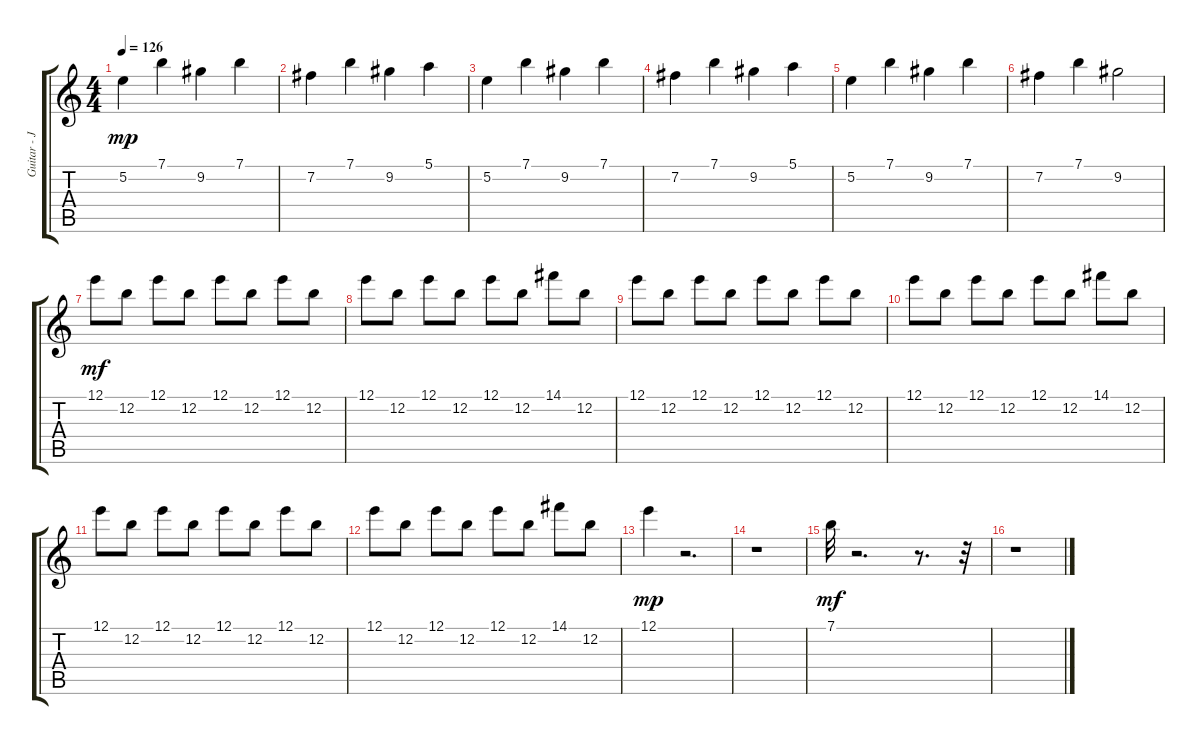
\track ("Guitar - Jack" "Guitar - J") {instrument distortionguitar}
\staff {score tabs}
\tuning (E4 B3 G3 D3 A2 E2) {hide}
\ts (4 4)
\tempo 126
\clef g2
\ks c
5.2.4{dy mp} 7.1.4 9.2.4 7.1.4 |
7.2.4 7.1.4 9.2.4 5.1.4 |
5.2.4 7.1.4 9.2.4 7.1.4 |
7.2.4 7.1.4 9.2.4 5.1.4 |
5.2.4 7.1.4 9.2.4 7.1.4 |
7.2.4 7.1.4 9.2.2 |
12.1.8{dy mf instrument overdrivenguitar} 12.2.8 12.1.8 12.2.8 12.1.8 12.2.8 12.1.8 12.2.8 |
12.1.8 12.2.8 12.1.8 12.2.8 12.1.8 12.2.8 14.1.8 12.2.8 |
12.1.8 12.2.8 12.1.8 12.2.8 12.1.8 12.2.8 12.1.8 12.2.8 |
12.1.8 12.2.8 12.1.8 12.2.8 12.1.8 12.2.8 14.1.8 12.2.8 |
12.1.8{instrument overdrivenguitar} 12.2.8 12.1.8 12.2.8 12.1.8 12.2.8 12.1.8 12.2.8 |
12.1.8 12.2.8 12.1.8 12.2.8 12.1.8 12.2.8 14.1.8 12.2.8 |
12.1.4{dy mp} r.2{d} |
r.1 |
7.1.32{dy mf} r.2{d} r.8{d} r.32 |
r.1
